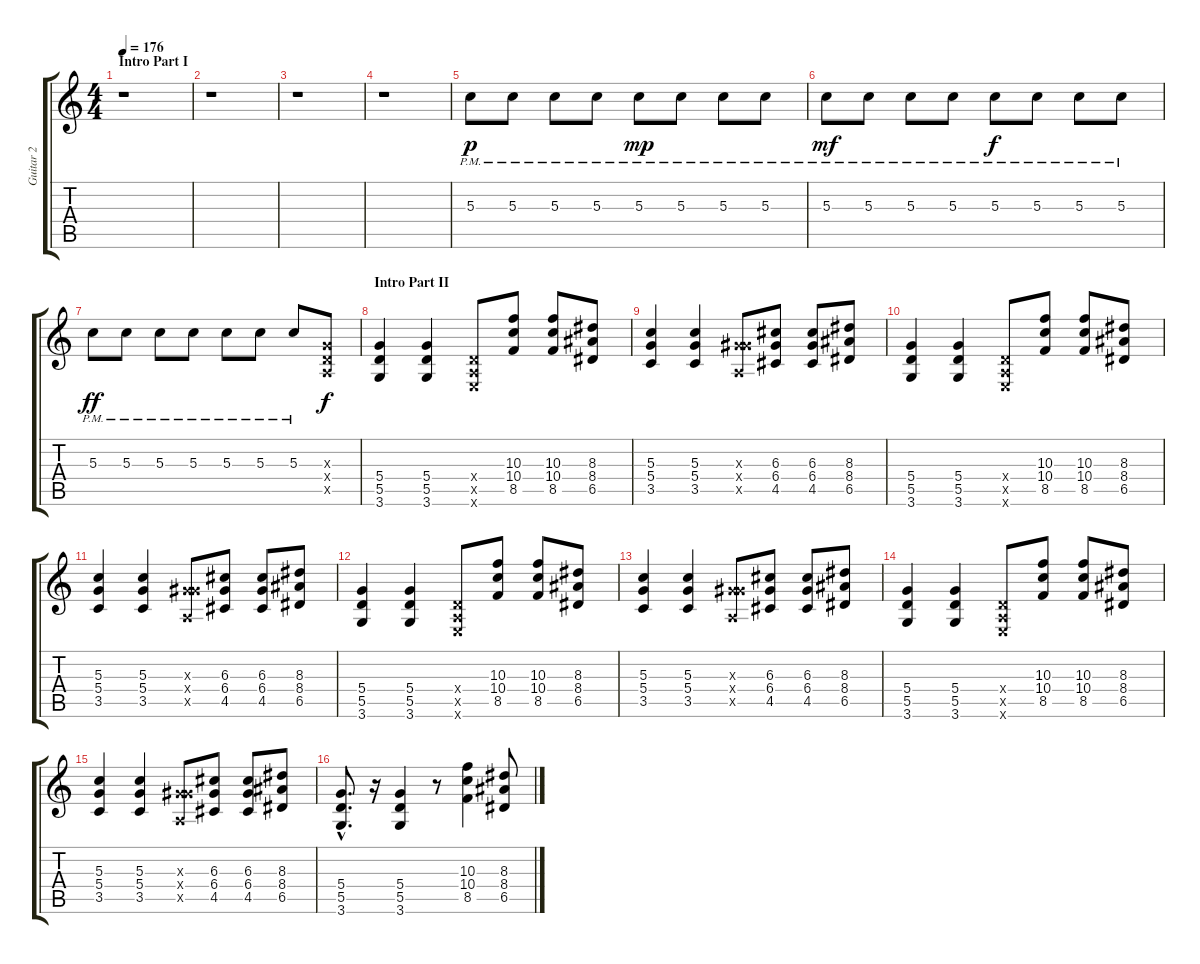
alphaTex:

\track ("Guitar 2" "Guitar 2") {instrument distortionguitar}
\staff {score tabs}
\tuning (E4 B3 G3 D3 A2 E2) {hide}
\ts (4 4)
\section ("" "Intro Part I")
\tempo 176
\clef g2
\ks c
r.1{dy p instrument distortionguitar} |
r.1 |
r.1 |
r.1 |
5.3{pm}.8 5.3{pm}.8 5.3{pm}.8 5.3{pm}.8 5.3{pm}.8{dy mp} 5.3{pm}.8 5.3{pm}.8 5.3{pm}.8 |
5.3{pm}.8{dy mf} 5.3{pm}.8 5.3{pm}.8 5.3{pm}.8 5.3{pm}.8{dy f} 5.3{pm}.8 5.3{pm}.8 5.3{pm}.8 |
5.3{pm}.8{dy ff} 5.3{pm}.8 5.3{pm}.8 5.3{pm}.8 5.3{pm}.8 5.3{pm}.8 5.3{pm}.8 (0.3{x} 0.4{x} 0.5{x}).8{dy f} |
\section ("" "Intro Part II")
(5.4 5.5 3.6).4 (5.4 5.5 3.6).4 (0.4{x} 0.5{x} 0.6{x}).8 (10.3 10.4 8.5).8 (10.3 10.4 8.5).8 (8.3 8.4 6.5).8 |
(5.3 5.4 3.5).4 (5.3 5.4 3.5).4 (0.3{x} 6.4{x} 0.5{x}).8 (6.3 6.4 4.5).8 (6.3 6.4 4.5).8 (8.3 8.4 6.5).8 |
(5.4 5.5 3.6).4 (5.4 5.5 3.6).4 (0.4{x} 0.5{x} 0.6{x}).8 (10.3 10.4 8.5).8 (10.3 10.4 8.5).8 (8.3 8.4 6.5).8 |
(5.3 5.4 3.5).4 (5.3 5.4 3.5).4 (0.3{x} 6.4{x} 0.5{x}).8 (6.3 6.4 4.5).8 (6.3 6.4 4.5).8 (8.3 8.4 6.5).8 |
(5.4 5.5 3.6).4 (5.4 5.5 3.6).4 (0.4{x} 0.5{x} 0.6{x}).8 (10.3 10.4 8.5).8 (10.3 10.4 8.5).8 (8.3 8.4 6.5).8 |
(5.3 5.4 3.5).4 (5.3 5.4 3.5).4 (0.3{x} 6.4{x} 0.5{x}).8 (6.3 6.4 4.5).8 (6.3 6.4 4.5).8 (8.3 8.4 6.5).8 |
(5.4 5.5 3.6).4 (5.4 5.5 3.6).4 (0.4{x} 0.5{x} 0.6{x}).8 (10.3 10.4 8.5).8 (10.3 10.4 8.5).8 (8.3 8.4 6.5).8 |
(5.3 5.4 3.5).4 (5.3 5.4 3.5).4 (0.3{x} 6.4{x} 0.5{x}).8 (6.3 6.4 4.5).8 (6.3 6.4 4.5).8 (8.3 8.4 6.5).8 |
(5.4{hac} 5.5{hac} 3.6{hac}).8{d} r.16 (5.4 5.5 3.6).4 r.8 (10.3 10.4 8.5).4 (8.3 8.4 6.5).8
